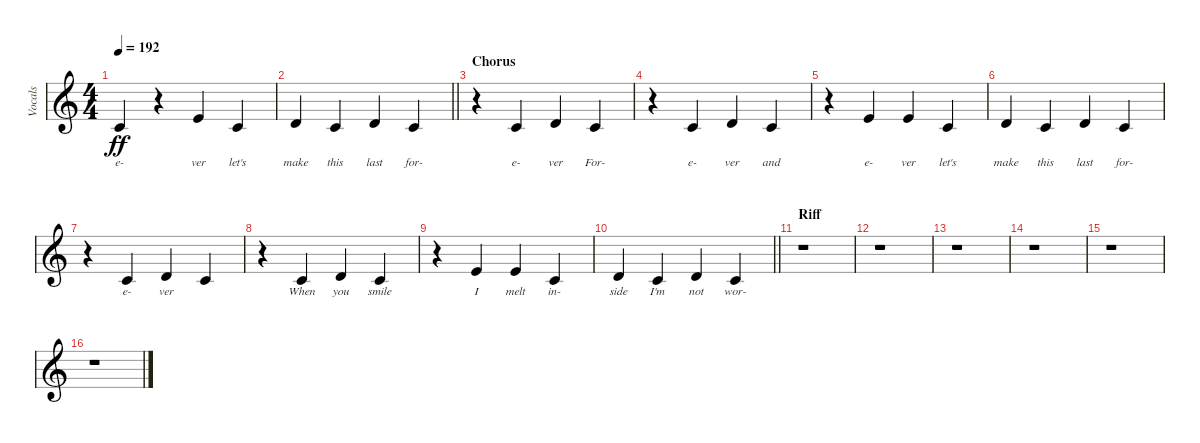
\track ("Vocals" "Vocals") {instrument tenorsax}
\staff {score}
\tuning (E4 B3 G3 D3 A2 E2) {hide}
\ts (4 4)
\tempo 192
\clef g2
\ks c
5.3{t}.4{lyrics (0 "e-") lyrics (1 "") lyrics (2 "") lyrics (3 "") lyrics (4 "") dy ff} r.4 9.3.4{lyrics (0 "ver") lyrics (1 "") lyrics (2 "") lyrics (3 "") lyrics (4 "")} 5.3.4{lyrics (0 "let's") lyrics (1 "") lyrics (2 "") lyrics (3 "") lyrics (4 "")} |
\barLineRight lightlight
7.3.4{lyrics (0 "make") lyrics (1 "") lyrics (2 "") lyrics (3 "") lyrics (4 "")} 5.3.4{lyrics (0 "this") lyrics (1 "") lyrics (2 "") lyrics (3 "") lyrics (4 "")} 7.3.4{lyrics (0 "last") lyrics (1 "") lyrics (2 "") lyrics (3 "") lyrics (4 "")} 5.3.4{lyrics (0 "for-") lyrics (1 "") lyrics (2 "") lyrics (3 "") lyrics (4 "")} |
\section ("" "Chorus")
r.4 5.3.4{lyrics (0 "e-") lyrics (1 "") lyrics (2 "") lyrics (3 "") lyrics (4 "")} 7.3.4{lyrics (0 "ver") lyrics (1 "") lyrics (2 "") lyrics (3 "") lyrics (4 "")} 5.3.4{lyrics (0 "For-") lyrics (1 "") lyrics (2 "") lyrics (3 "") lyrics (4 "")} |
r.4 5.3.4{lyrics (0 "e-") lyrics (1 "") lyrics (2 "") lyrics (3 "") lyrics (4 "")} 7.3.4{lyrics (0 "ver") lyrics (1 "") lyrics (2 "") lyrics (3 "") lyrics (4 "")} 5.3.4{lyrics (0 "and") lyrics (1 "") lyrics (2 "") lyrics (3 "") lyrics (4 "")} |
r.4 9.3.4{lyrics (0 "e-") lyrics (1 "") lyrics (2 "") lyrics (3 "") lyrics (4 "")} 9.3.4{lyrics (0 "ver") lyrics (1 "") lyrics (2 "") lyrics (3 "") lyrics (4 "")} 5.3.4{lyrics (0 "let's") lyrics (1 "") lyrics (2 "") lyrics (3 "") lyrics (4 "")} |
7.3.4{lyrics (0 "make") lyrics (1 "") lyrics (2 "") lyrics (3 "") lyrics (4 "")} 5.3.4{lyrics (0 "this") lyrics (1 "") lyrics (2 "") lyrics (3 "") lyrics (4 "")} 7.3.4{lyrics (0 "last") lyrics (1 "") lyrics (2 "") lyrics (3 "") lyrics (4 "")} 5.3.4{lyrics (0 "for-") lyrics (1 "") lyrics (2 "") lyrics (3 "") lyrics (4 "")} |
r.4 5.3.4{lyrics (0 "e-") lyrics (1 "") lyrics (2 "") lyrics (3 "") lyrics (4 "")} 7.3.4{lyrics (0 "ver") lyrics (1 "") lyrics (2 "") lyrics (3 "") lyrics (4 "")} 5.3.4{lyrics (0 "") lyrics (1 "") lyrics (2 "") lyrics (3 "") lyrics (4 "")} |
r.4 5.3.4{lyrics (0 "When") lyrics (1 "") lyrics (2 "") lyrics (3 "") lyrics (4 "")} 7.3.4{lyrics (0 "you") lyrics (1 "") lyrics (2 "") lyrics (3 "") lyrics (4 "")} 5.3.4{lyrics (0 "smile") lyrics (1 "") lyrics (2 "") lyrics (3 "") lyrics (4 "")} |
r.4 9.3.4{lyrics (0 "I") lyrics (1 "") lyrics (2 "") lyrics (3 "") lyrics (4 "")} 9.3.4{lyrics (0 "melt") lyrics (1 "") lyrics (2 "") lyrics (3 "") lyrics (4 "")} 5.3.4{lyrics (0 "in-") lyrics (1 "") lyrics (2 "") lyrics (3 "") lyrics (4 "")} |
\barLineRight lightlight
7.3.4{lyrics (0 "side") lyrics (1 "") lyrics (2 "") lyrics (3 "") lyrics (4 "")} 5.3.4{lyrics (0 "I'm") lyrics (1 "") lyrics (2 "") lyrics (3 "") lyrics (4 "")} 7.3.4{lyrics (0 "not") lyrics (1 "") lyrics (2 "") lyrics (3 "") lyrics (4 "")} 5.3.4{lyrics (0 "wor-") lyrics (1 "") lyrics (2 "") lyrics (3 "") lyrics (4 "")} |
\section ("" "Riff")
r.1 |
r.1 |
r.1 |
r.1 |
r.1 |
r.1
